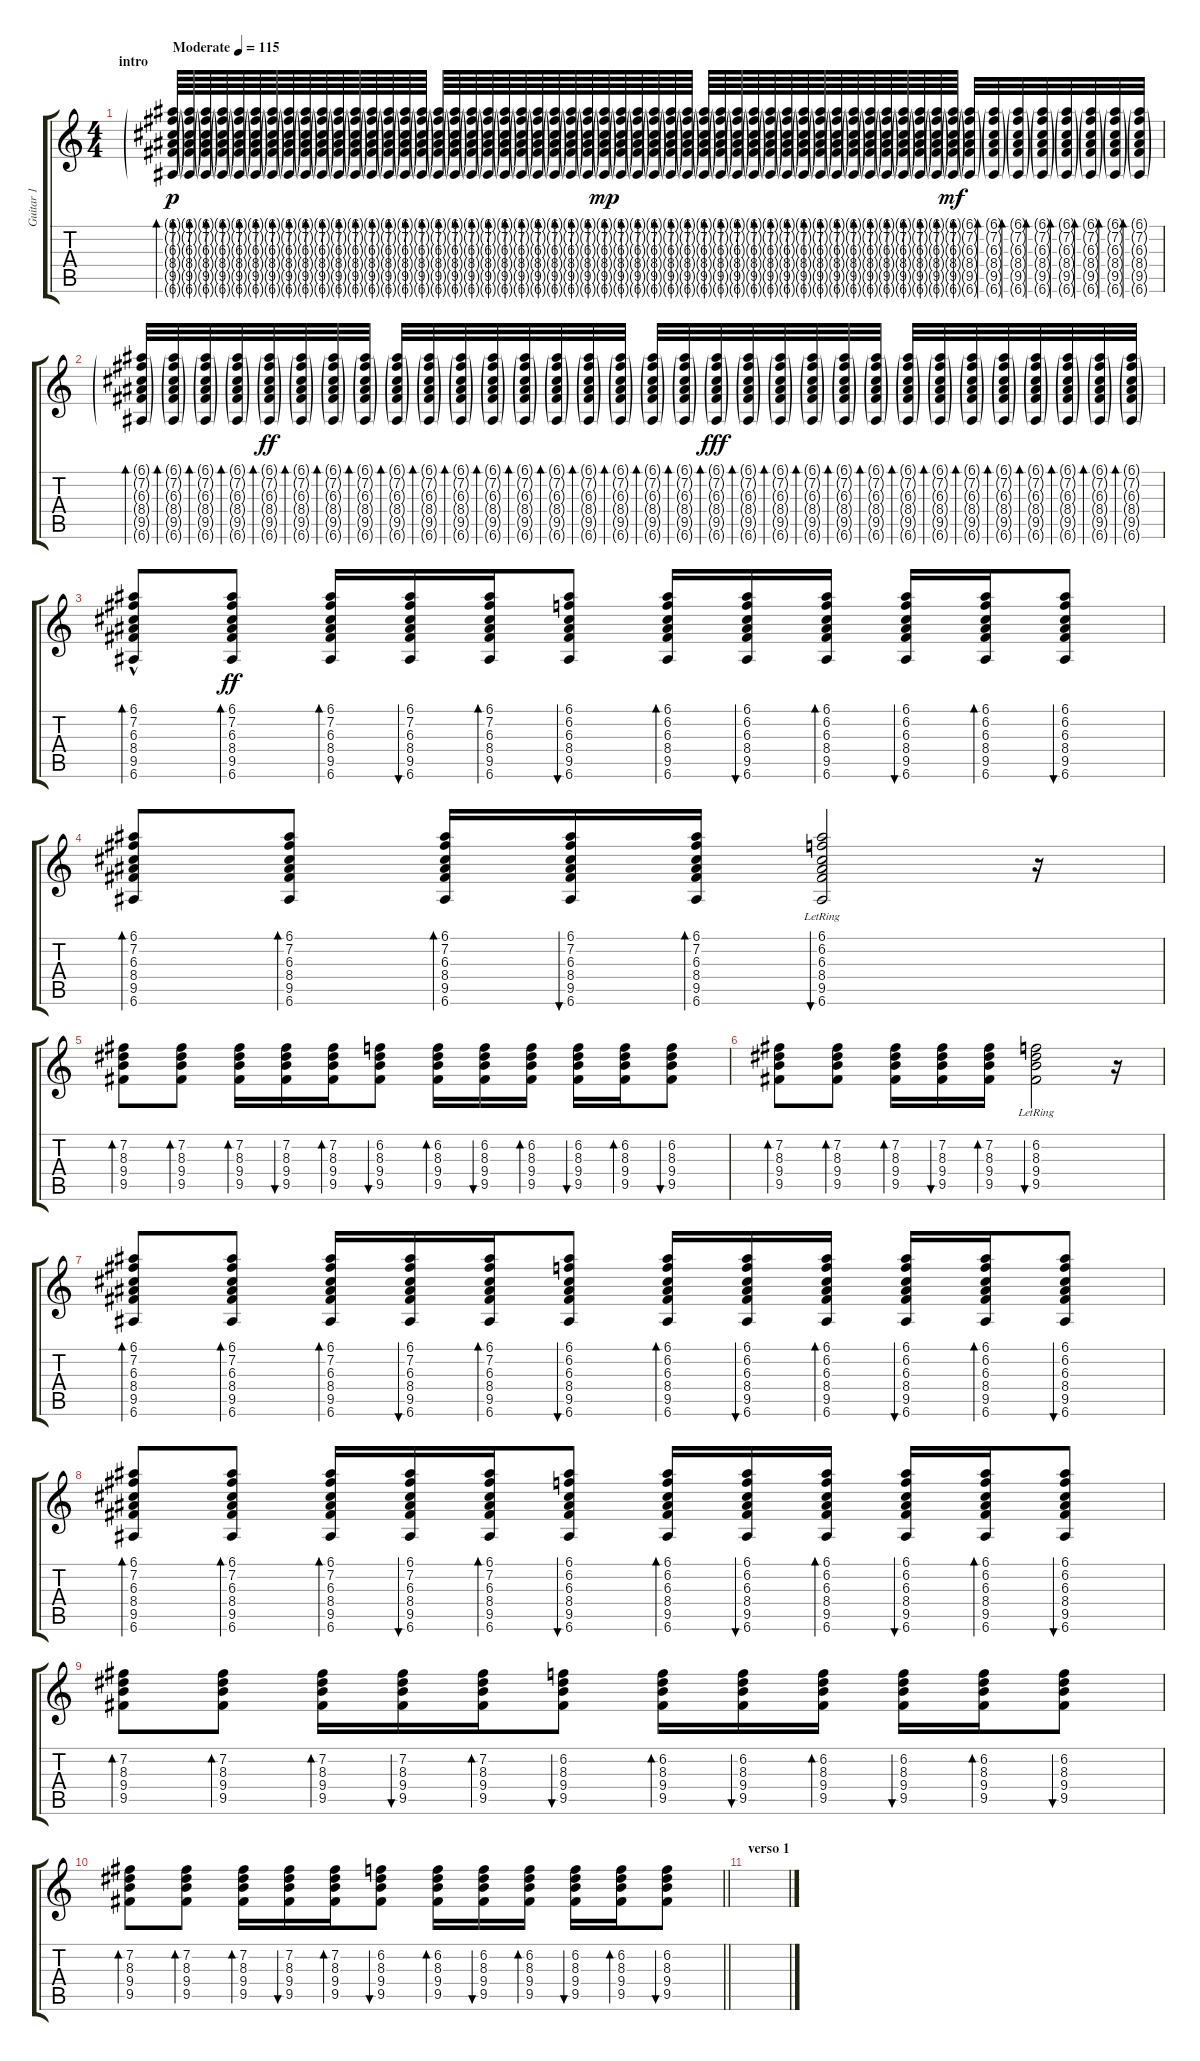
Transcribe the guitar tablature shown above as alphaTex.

\track ("Guitar 1" "Guitar 1") {instrument acousticguitarsteel}
\staff {score tabs}
\tuning (E4 B3 G3 D3 A2 E2) {hide}
\ts (4 4)
\section ("" "intro")
\tempo (115 "Moderate")
\clef g2
\ks c
(6.1{g} 7.2{g} 6.3{g} 8.4{g} 9.5{g} 6.6{g}).64{bd 30 dy p instrument acousticguitarsteel} (6.1{g} 7.2{g} 6.3{g} 8.4{g} 9.5{g} 6.6{g}).64{bd 30} (6.1{g} 7.2{g} 6.3{g} 8.4{g} 9.5{g} 6.6{g}).64{bd 30} (6.1{g} 7.2{g} 6.3{g} 8.4{g} 9.5{g} 6.6{g}).64{bd 30} (6.1{g} 7.2{g} 6.3{g} 8.4{g} 9.5{g} 6.6{g}).64{bd 30} (6.1{g} 7.2{g} 6.3{g} 8.4{g} 9.5{g} 6.6{g}).64{bd 30} (6.1{g} 7.2{g} 6.3{g} 8.4{g} 9.5{g} 6.6{g}).64{bd 30} (6.1{g} 7.2{g} 6.3{g} 8.4{g} 9.5{g} 6.6{g}).64{bd 30} (6.1{g} 7.2{g} 6.3{g} 8.4{g} 9.5{g} 6.6{g}).64{bd 30} (6.1{g} 7.2{g} 6.3{g} 8.4{g} 9.5{g} 6.6{g}).64{bd 30} (6.1{g} 7.2{g} 6.3{g} 8.4{g} 9.5{g} 6.6{g}).64{bd 30} (6.1{g} 7.2{g} 6.3{g} 8.4{g} 9.5{g} 6.6{g}).64{bd 30} (6.1{g} 7.2{g} 6.3{g} 8.4{g} 9.5{g} 6.6{g}).64{bd 30} (6.1{g} 7.2{g} 6.3{g} 8.4{g} 9.5{g} 6.6{g}).64{bd 30} (6.1{g} 7.2{g} 6.3{g} 8.4{g} 9.5{g} 6.6{g}).64{bd 30} (6.1{g} 7.2{g} 6.3{g} 8.4{g} 9.5{g} 6.6{g}).64{bd 30} (6.1{g} 7.2{g} 6.3{g} 8.4{g} 9.5{g} 6.6{g}).64{bd 30} (6.1{g} 7.2{g} 6.3{g} 8.4{g} 9.5{g} 6.6{g}).64{bd 30} (6.1{g} 7.2{g} 6.3{g} 8.4{g} 9.5{g} 6.6{g}).64{bd 30} (6.1{g} 7.2{g} 6.3{g} 8.4{g} 9.5{g} 6.6{g}).64{bd 30} (6.1{g} 7.2{g} 6.3{g} 8.4{g} 9.5{g} 6.6{g}).64{bd 30} (6.1{g} 7.2{g} 6.3{g} 8.4{g} 9.5{g} 6.6{g}).64{bd 30} (6.1{g} 7.2{g} 6.3{g} 8.4{g} 9.5{g} 6.6{g}).64{bd 30} (6.1{g} 7.2{g} 6.3{g} 8.4{g} 9.5{g} 6.6{g}).64{bd 30} (6.1{g} 7.2{g} 6.3{g} 8.4{g} 9.5{g} 6.6{g}).64{bd 30} (6.1{g} 7.2{g} 6.3{g} 8.4{g} 9.5{g} 6.6{g}).64{bd 30} (6.1{g} 7.2{g} 6.3{g} 8.4{g} 9.5{g} 6.6{g}).64{bd 30 dy mp} (6.1{g} 7.2{g} 6.3{g} 8.4{g} 9.5{g} 6.6{g}).64{bd 30} (6.1{g} 7.2{g} 6.3{g} 8.4{g} 9.5{g} 6.6{g}).64{bd 30} (6.1{g} 7.2{g} 6.3{g} 8.4{g} 9.5{g} 6.6{g}).64{bd 30} (6.1{g} 7.2{g} 6.3{g} 8.4{g} 9.5{g} 6.6{g}).64{bd 30} (6.1{g} 7.2{g} 6.3{g} 8.4{g} 9.5{g} 6.6{g}).64{bd 30} (6.1{g} 7.2{g} 6.3{g} 8.4{g} 9.5{g} 6.6{g}).64{bd 30} (6.1{g} 7.2{g} 6.3{g} 8.4{g} 9.5{g} 6.6{g}).64{bd 30} (6.1{g} 7.2{g} 6.3{g} 8.4{g} 9.5{g} 6.6{g}).64{bd 30} (6.1{g} 7.2{g} 6.3{g} 8.4{g} 9.5{g} 6.6{g}).64{bd 30} (6.1{g} 7.2{g} 6.3{g} 8.4{g} 9.5{g} 6.6{g}).64{bd 30} (6.1{g} 7.2{g} 6.3{g} 8.4{g} 9.5{g} 6.6{g}).64{bd 30} (6.1{g} 7.2{g} 6.3{g} 8.4{g} 9.5{g} 6.6{g}).64{bd 30} (6.1{g} 7.2{g} 6.3{g} 8.4{g} 9.5{g} 6.6{g}).64{bd 30} (6.1{g} 7.2{g} 6.3{g} 8.4{g} 9.5{g} 6.6{g}).64{bd 30} (6.1{g} 7.2{g} 6.3{g} 8.4{g} 9.5{g} 6.6{g}).64{bd 30} (6.1{g} 7.2{g} 6.3{g} 8.4{g} 9.5{g} 6.6{g}).64{bd 30} (6.1{g} 7.2{g} 6.3{g} 8.4{g} 9.5{g} 6.6{g}).64{bd 30} (6.1{g} 7.2{g} 6.3{g} 8.4{g} 9.5{g} 6.6{g}).64{bd 30} (6.1{g} 7.2{g} 6.3{g} 8.4{g} 9.5{g} 6.6{g}).64{bd 30} (6.1{g} 7.2{g} 6.3{g} 8.4{g} 9.5{g} 6.6{g}).64{bd 30} (6.1{g} 7.2{g} 6.3{g} 8.4{g} 9.5{g} 6.6{g}).64{bd 30 dy mf} (6.1{g} 7.2{g} 6.3{g} 8.4{g} 9.5{g} 6.6{g}).32{bd 30} (6.1{g} 7.2{g} 6.3{g} 8.4{g} 9.5{g} 6.6{g}).32{bd 30} (6.1{g} 7.2{g} 6.3{g} 8.4{g} 9.5{g} 6.6{g}).32{bd 30} (6.1{g} 7.2{g} 6.3{g} 8.4{g} 9.5{g} 6.6{g}).32{bd 30} (6.1{g} 7.2{g} 6.3{g} 8.4{g} 9.5{g} 6.6{g}).32{bd 30} (6.1{g} 7.2{g} 6.3{g} 8.4{g} 9.5{g} 6.6{g}).32{bd 30} (6.1{g} 7.2{g} 6.3{g} 8.4{g} 9.5{g} 6.6{g}).32{bd 30} (6.1{g} 7.2{g} 6.3{g} 8.4{g} 9.5{g} 6.6{g}).32{bd 60} |
(6.1{g} 7.2{g} 6.3{g} 8.4{g} 9.5{g} 6.6{g}).32{bd 30} (6.1{g} 7.2{g} 6.3{g} 8.4{g} 9.5{g} 6.6{g}).32{bd 30} (6.1{g} 7.2{g} 6.3{g} 8.4{g} 9.5{g} 6.6{g}).32{bd 30} (6.1{g} 7.2{g} 6.3{g} 8.4{g} 9.5{g} 6.6{g}).32{bd 30} (6.1{g} 7.2{g} 6.3{g} 8.4{g} 9.5{g} 6.6{g}).32{bd 30 dy ff} (6.1{g} 7.2{g} 6.3{g} 8.4{g} 9.5{g} 6.6{g}).32{bd 30} (6.1{g} 7.2{g} 6.3{g} 8.4{g} 9.5{g} 6.6{g}).32{bd 30} (6.1{g} 7.2{g} 6.3{g} 8.4{g} 9.5{g} 6.6{g}).32{bd 30} (6.1{g} 7.2{g} 6.3{g} 8.4{g} 9.5{g} 6.6{g}).32{bd 30} (6.1{g} 7.2{g} 6.3{g} 8.4{g} 9.5{g} 6.6{g}).32{bd 30} (6.1{g} 7.2{g} 6.3{g} 8.4{g} 9.5{g} 6.6{g}).32{bd 30} (6.1{g} 7.2{g} 6.3{g} 8.4{g} 9.5{g} 6.6{g}).32{bd 30} (6.1{g} 7.2{g} 6.3{g} 8.4{g} 9.5{g} 6.6{g}).32{bd 30} (6.1{g} 7.2{g} 6.3{g} 8.4{g} 9.5{g} 6.6{g}).32{bd 30} (6.1{g} 7.2{g} 6.3{g} 8.4{g} 9.5{g} 6.6{g}).32{bd 30} (6.1{g} 7.2{g} 6.3{g} 8.4{g} 9.5{g} 6.6{g}).32{bd 30} (6.1{g} 7.2{g} 6.3{g} 8.4{g} 9.5{g} 6.6{g}).32{bd 30} (6.1{g} 7.2{g} 6.3{g} 8.4{g} 9.5{g} 6.6{g}).32{bd 30} (6.1{g} 7.2{g} 6.3{g} 8.4{g} 9.5{g} 6.6{g}).32{bd 30 dy fff} (6.1{g} 7.2{g} 6.3{g} 8.4{g} 9.5{g} 6.6{g}).32{bd 30} (6.1{g} 7.2{g} 6.3{g} 8.4{g} 9.5{g} 6.6{g}).32{bd 30} (6.1{g} 7.2{g} 6.3{g} 8.4{g} 9.5{g} 6.6{g}).32{bd 30} (6.1{g} 7.2{g} 6.3{g} 8.4{g} 9.5{g} 6.6{g}).32{bd 30} (6.1{g} 7.2{g} 6.3{g} 8.4{g} 9.5{g} 6.6{g}).32{bd 30} (6.1{g} 7.2{g} 6.3{g} 8.4{g} 9.5{g} 6.6{g}).32{bd 30} (6.1{g} 7.2{g} 6.3{g} 8.4{g} 9.5{g} 6.6{g}).32{bd 30} (6.1{g} 7.2{g} 6.3{g} 8.4{g} 9.5{g} 6.6{g}).32{bd 30} (6.1{g} 7.2{g} 6.3{g} 8.4{g} 9.5{g} 6.6{g}).32{bd 30} (6.1{g} 7.2{g} 6.3{g} 8.4{g} 9.5{g} 6.6{g}).32{bd 30} (6.1{g} 7.2{g} 6.3{g} 8.4{g} 9.5{g} 6.6{g}).32{bd 30} (6.1{g} 7.2{g} 6.3{g} 8.4{g} 9.5{g} 6.6{g}).32{bd 30} (6.1{g} 7.2{g} 6.3{g} 8.4{g} 9.5{g} 6.6{g}).32{bd 60} |
(6.1{hac} 7.2{hac} 6.3{hac} 8.4{hac} 9.5{hac} 6.6{hac}).8{bd 60} (6.1 7.2 6.3 8.4 9.5 6.6).8{bd 60 dy ff} (6.1 7.2 6.3 8.4 9.5 6.6).16{bd 60} (6.1 7.2 6.3 8.4 9.5 6.6).16{bu 60} (6.1 7.2 6.3 8.4 9.5 6.6).16{bd 60} (6.1 6.2 6.3 8.4 9.5 6.6).8{bu 120} (6.1 6.2 6.3 8.4 9.5 6.6).16{bd 30} (6.1 6.2 6.3 8.4 9.5 6.6).16{bu 30} (6.1 6.2 6.3 8.4 9.5 6.6).16{bd 30} (6.1 6.2 6.3 8.4 9.5 6.6).16{bu 30} (6.1 6.2 6.3 8.4 9.5 6.6).16{bd 30} (6.1 6.2 6.3 8.4 9.5 6.6).8{bu 30} |
(6.1 7.2 6.3 8.4 9.5 6.6).8{bd 60} (6.1 7.2 6.3 8.4 9.5 6.6).8{bd 60} (6.1 7.2 6.3 8.4 9.5 6.6).16{bd 60} (6.1 7.2 6.3 8.4 9.5 6.6).16{bu 60} (6.1 7.2 6.3 8.4 9.5 6.6).16{bd 60} (6.1{lr} 6.2{lr} 6.3{lr} 8.4{lr} 9.5{lr} 6.6{lr}).2{bu 120} r.16 |
(7.2 8.3 9.4 9.5).8{bd 60} (7.2 8.3 9.4 9.5).8{bd 60} (7.2 8.3 9.4 9.5).16{bd 60} (7.2 8.3 9.4 9.5).16{bu 60} (7.2 8.3 9.4 9.5).16{bd 60} (6.2 8.3 9.4 9.5).8{bu 120} (6.2 8.3 9.4 9.5).16{bd 30} (6.2 8.3 9.4 9.5).16{bu 30} (6.2 8.3 9.4 9.5).16{bd 30} (6.2 8.3 9.4 9.5).16{bu 30} (6.2 8.3 9.4 9.5).16{bd 30} (6.2 8.3 9.4 9.5).8{bu 30} |
(7.2 8.3 9.4 9.5).8{bd 60} (7.2 8.3 9.4 9.5).8{bd 60} (7.2 8.3 9.4 9.5).16{bd 60} (7.2 8.3 9.4 9.5).16{bu 60} (7.2 8.3 9.4 9.5).16{bd 60} (6.2 8.3{lr} 9.4 9.5).2{bu 120} r.16 |
(6.1 7.2 6.3 8.4 9.5 6.6).8{bd 60} (6.1 7.2 6.3 8.4 9.5 6.6).8{bd 60} (6.1 7.2 6.3 8.4 9.5 6.6).16{bd 60} (6.1 7.2 6.3 8.4 9.5 6.6).16{bu 60} (6.1 7.2 6.3 8.4 9.5 6.6).16{bd 60} (6.1 6.2 6.3 8.4 9.5 6.6).8{bu 120} (6.1 6.2 6.3 8.4 9.5 6.6).16{bd 30} (6.1 6.2 6.3 8.4 9.5 6.6).16{bu 30} (6.1 6.2 6.3 8.4 9.5 6.6).16{bd 30} (6.1 6.2 6.3 8.4 9.5 6.6).16{bu 30} (6.1 6.2 6.3 8.4 9.5 6.6).16{bd 30} (6.1 6.2 6.3 8.4 9.5 6.6).8{bu 30} |
(6.1 7.2 6.3 8.4 9.5 6.6).8{bd 60} (6.1 7.2 6.3 8.4 9.5 6.6).8{bd 60} (6.1 7.2 6.3 8.4 9.5 6.6).16{bd 60} (6.1 7.2 6.3 8.4 9.5 6.6).16{bu 60} (6.1 7.2 6.3 8.4 9.5 6.6).16{bd 60} (6.1 6.2 6.3 8.4 9.5 6.6).8{bu 120} (6.1 6.2 6.3 8.4 9.5 6.6).16{bd 30} (6.1 6.2 6.3 8.4 9.5 6.6).16{bu 30} (6.1 6.2 6.3 8.4 9.5 6.6).16{bd 30} (6.1 6.2 6.3 8.4 9.5 6.6).16{bu 30} (6.1 6.2 6.3 8.4 9.5 6.6).16{bd 30} (6.1 6.2 6.3 8.4 9.5 6.6).8{bu 30} |
(7.2 8.3 9.4 9.5).8{bd 60} (7.2 8.3 9.4 9.5).8{bd 60} (7.2 8.3 9.4 9.5).16{bd 60} (7.2 8.3 9.4 9.5).16{bu 60} (7.2 8.3 9.4 9.5).16{bd 60} (6.2 8.3 9.4 9.5).8{bu 120} (6.2 8.3 9.4 9.5).16{bd 30} (6.2 8.3 9.4 9.5).16{bu 30} (6.2 8.3 9.4 9.5).16{bd 30} (6.2 8.3 9.4 9.5).16{bu 30} (6.2 8.3 9.4 9.5).16{bd 30} (6.2 8.3 9.4 9.5).8{bu 30} |
\barLineRight lightlight
(7.2 8.3 9.4 9.5).8{bd 60} (7.2 8.3 9.4 9.5).8{bd 60} (7.2 8.3 9.4 9.5).16{bd 60} (7.2 8.3 9.4 9.5).16{bu 60} (7.2 8.3 9.4 9.5).16{bd 60} (6.2 8.3 9.4 9.5).8{bu 120} (6.2 8.3 9.4 9.5).16{bd 30} (6.2 8.3 9.4 9.5).16{bu 30} (6.2 8.3 9.4 9.5).16{bd 30} (6.2 8.3 9.4 9.5).16{bu 30} (6.2 8.3 9.4 9.5).16{bd 30} (6.2 8.3 9.4 9.5).8{bu 30} |
\section ("" "verso 1")
